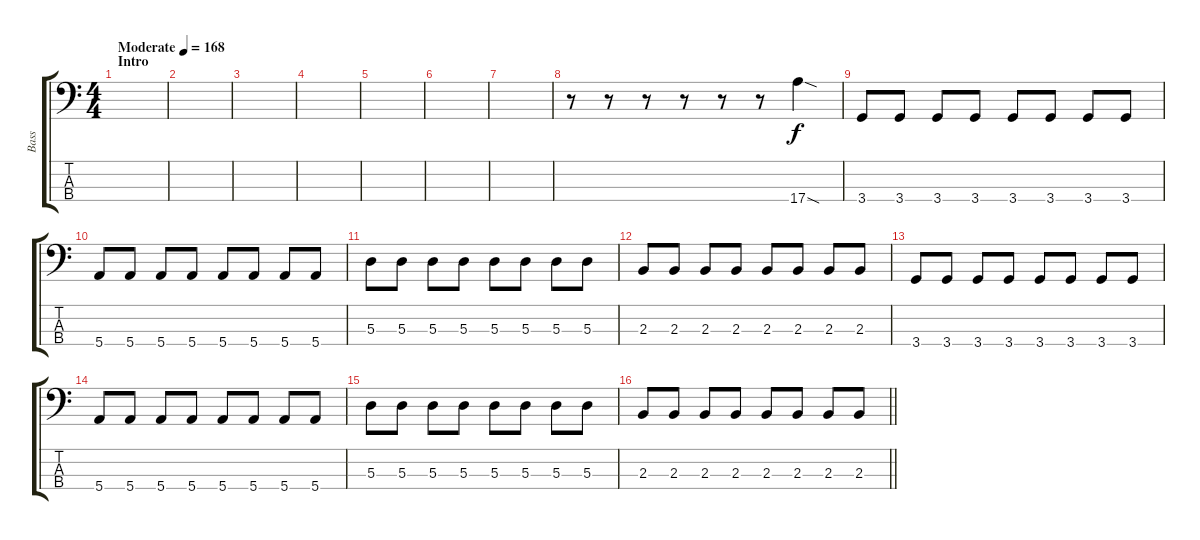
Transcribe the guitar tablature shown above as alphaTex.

\track ("Bass" "Bass") {instrument electricbasspick}
\staff {score tabs}
\tuning (G2 D2 A1 E1) {hide}
\ts (4 4)
\section ("" "Intro")
\tempo (168 "Moderate")
\clef f4
\ks c
|
|
|
|
|
|
|
r.8 r.8 r.8 r.8 r.8 r.8 17.4{sod}.4 |
3.4.8 3.4.8 3.4.8 3.4.8 3.4.8 3.4.8 3.4.8 3.4.8 |
5.4.8 5.4.8 5.4.8 5.4.8 5.4.8 5.4.8 5.4.8 5.4.8 |
5.3.8 5.3.8 5.3.8 5.3.8 5.3.8 5.3.8 5.3.8 5.3.8 |
2.3.8 2.3.8 2.3.8 2.3.8 2.3.8 2.3.8 2.3.8 2.3.8 |
3.4.8{volume 15 balance 8} 3.4.8 3.4.8 3.4.8 3.4.8 3.4.8 3.4.8 3.4.8 |
5.4.8 5.4.8 5.4.8 5.4.8 5.4.8 5.4.8 5.4.8 5.4.8 |
5.3.8 5.3.8 5.3.8 5.3.8 5.3.8 5.3.8 5.3.8 5.3.8 |
\barLineRight lightlight
2.3.8 2.3.8 2.3.8 2.3.8 2.3.8 2.3.8 2.3.8 2.3.8
